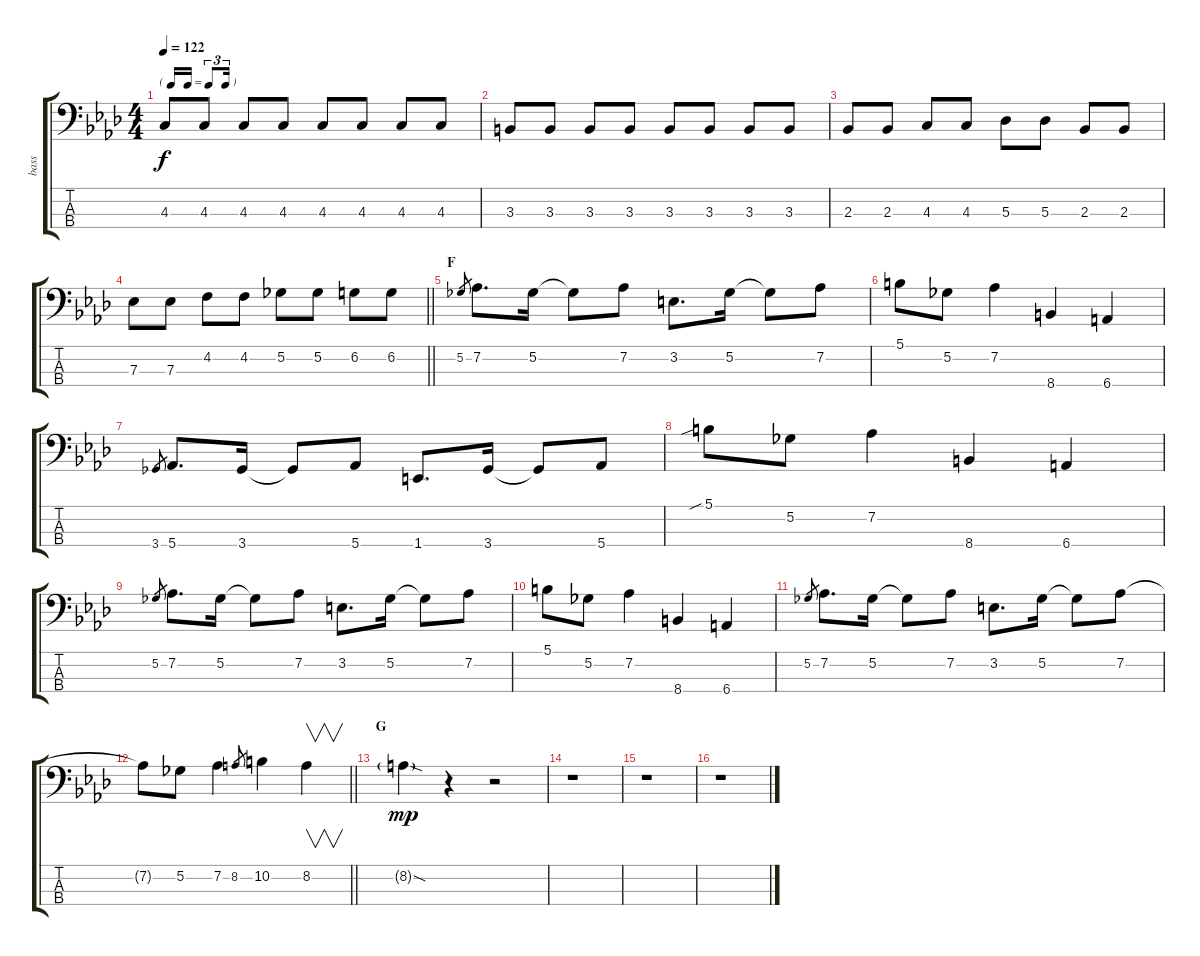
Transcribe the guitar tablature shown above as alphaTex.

\track ("bass" "bass") {instrument electricbassfinger}
\staff {score tabs}
\tuning (Gb2 Db2 Ab1 Eb1) {hide}
\ts (4 4)
\tf triplet16th
\tempo 122
\clef f4
\ks ab
4.3.8{dy f} 4.3.8 4.3.8 4.3.8 4.3.8 4.3.8 4.3.8 4.3.8 |
3.3.8 3.3.8 3.3.8 3.3.8 3.3.8 3.3.8 3.3.8 3.3.8 |
2.3.8 2.3.8 4.3.8 4.3.8 5.3.8 5.3.8 2.3.8 2.3.8 |
\barLineRight lightlight
7.3.8 7.3.8 4.2.8 4.2.8 5.2.8 5.2.8 6.2.8 6.2.8 |
\section ("" "F")
5.2.8{gr} 7.2.8{d} 5.2.16 5.2{t}.8 7.2.8 3.2.8{d} 5.2.16 5.2{t}.8 7.2.8 |
5.1.8 5.2.8 7.2.4 8.4.4 6.4.4 |
3.4.8{gr} 5.4.8{d} 3.4.16 3.4{t}.8 5.4.8 1.4.8{d} 3.4.16 3.4{t}.8 5.4.8 |
5.1{sib}.8 5.2.8 7.2.4 8.4.4 6.4.4 |
5.2.8{gr} 7.2.8{d} 5.2.16 5.2{t}.8 7.2.8 3.2.8{d} 5.2.16 5.2{t}.8 7.2.8 |
5.1.8 5.2.8 7.2.4 8.4.4 6.4.4 |
5.2.8{gr} 7.2.8{d} 5.2.16 5.2{t}.8 7.2.8 3.2.8{d} 5.2.16 5.2{t}.8 7.2.8 |
\barLineRight lightlight
7.2{t}.8 5.2.8 7.2.4 8.2.8{gr} 10.2.4 8.2.4{v} |
\section ("" "G")
8.2{sod g}.4{dy mp} r.4 r.2 |
r.1 |
r.1 |
r.1
